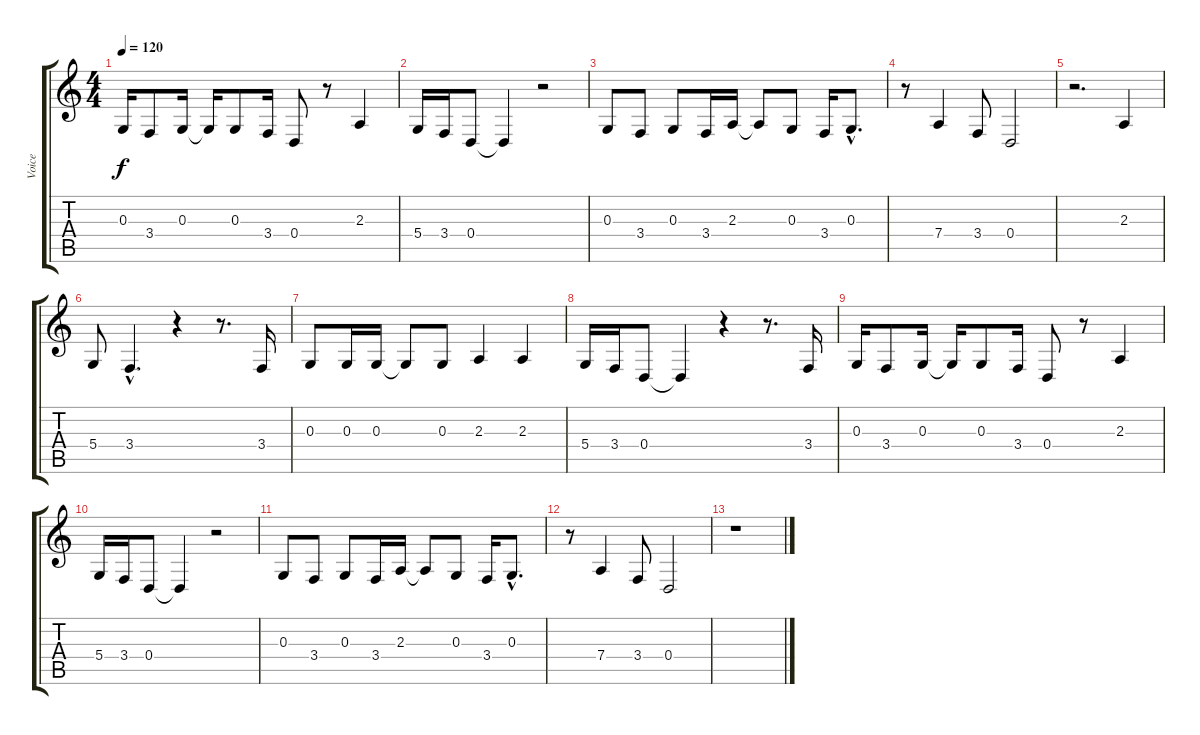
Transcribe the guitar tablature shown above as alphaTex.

\track ("Voice" "Voice") {instrument lead6voice}
\staff {score tabs}
\tuning (E4 B3 G3 D3 A2 E2) {hide}
\ts (4 4)
\tempo 120
\clef g2
\ks c
0.3.16{dy f} 3.4.8 0.3.16 0.3{t}.16 0.3.8 3.4.16 0.4.8 r.8 2.3.4 |
5.4.16 3.4.16 0.4.8 0.4{t}.4 r.2 |
0.3.8 3.4.8 0.3.8 3.4.16 2.3.16 2.3{t}.8 0.3.8 3.4.16 0.3{hac}.8{d} |
r.8 7.4.4 3.4.8 0.4.2 |
r.2{d} 2.3.4 |
5.4.8{volume 13} 3.4{hac}.4{d} r.4 r.8{d} 3.4.16 |
0.3.8{volume 11} 0.3.16 0.3.16 0.3{t}.8 0.3.8 2.3.4 2.3.4 |
5.4.16{volume 10} 3.4.16 0.4.8 0.4{t}.4 r.4 r.8{d} 3.4.16 |
0.3.16{volume 8} 3.4.8 0.3.16 0.3{t}.16 0.3.8 3.4.16 0.4.8 r.8 2.3.4 |
5.4.16{volume 7} 3.4.16 0.4.8 0.4{t}.4 r.2 |
0.3.8{volume 5} 3.4.8 0.3.8 3.4.16 2.3.16 2.3{t}.8{volume 6} 0.3.8 3.4.16 0.3{hac}.8{d} |
r.8 7.4.4{volume 3} 3.4.8 0.4.2 |
r.1
